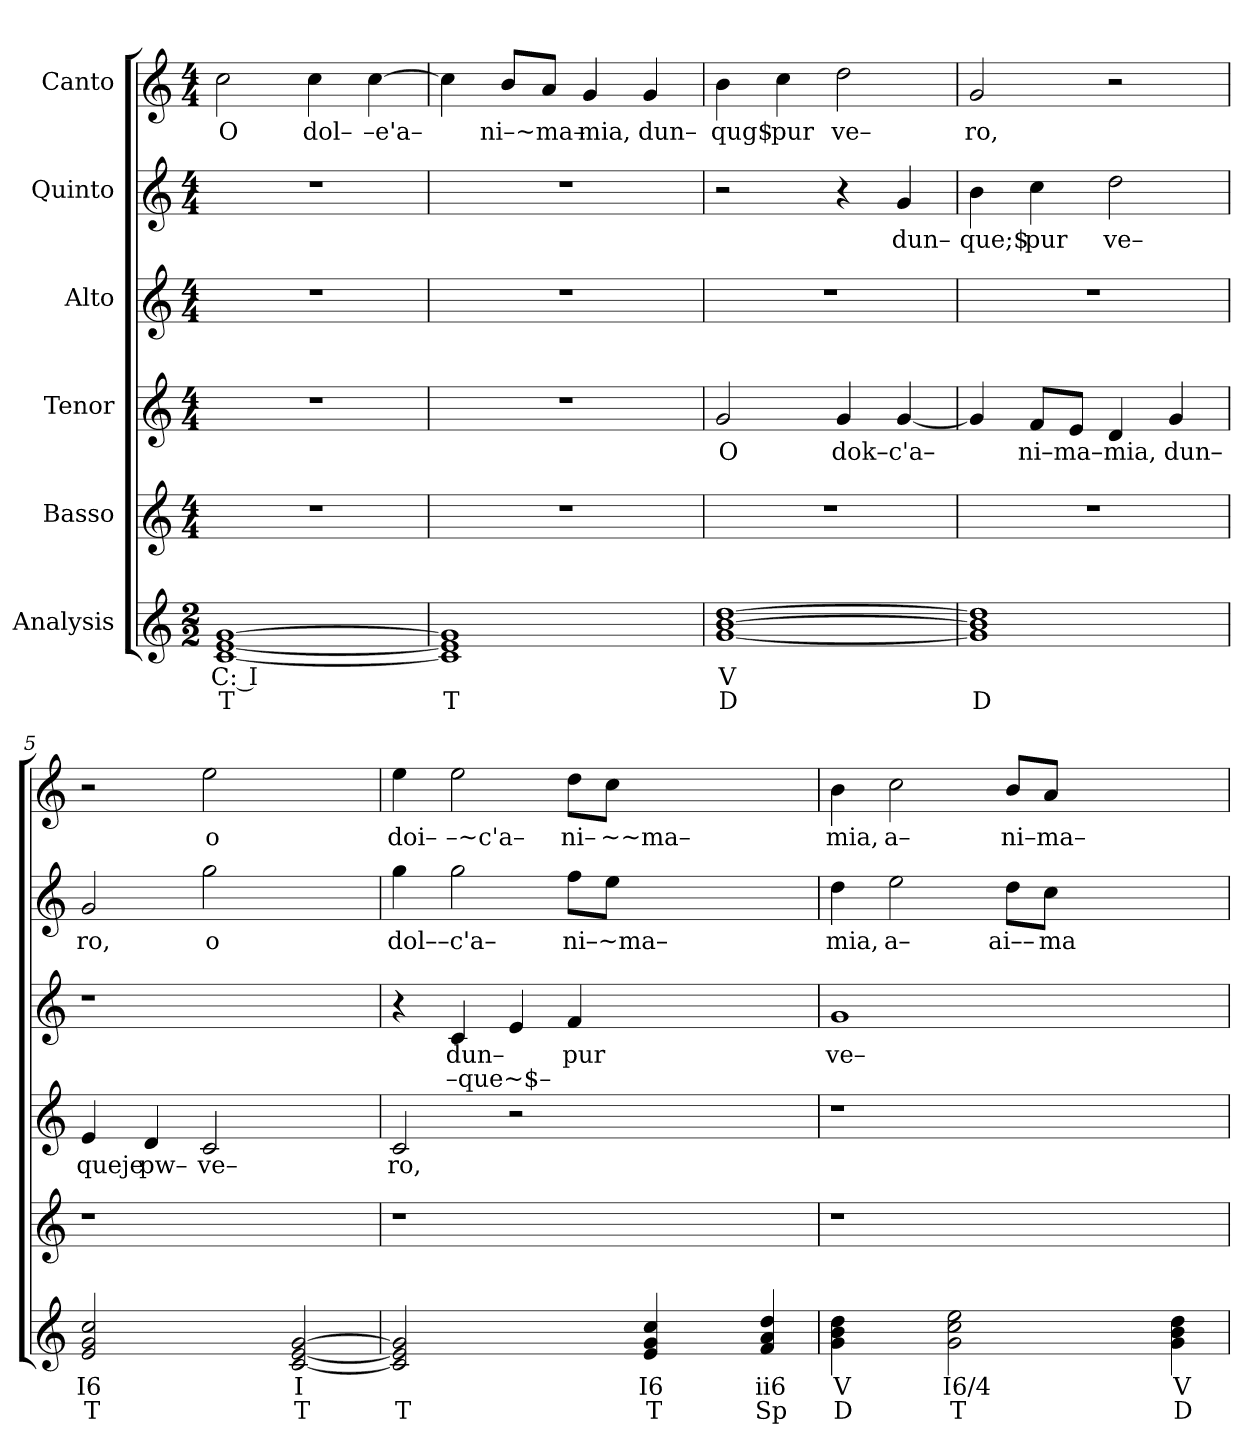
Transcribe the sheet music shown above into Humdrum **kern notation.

**kern	**text	**text	**kern	**kern	**text	**kern	**text	**text	**kern	**text	**kern	**text
*part6	*part6	*part6	*part5	*part4	*part4	*part3	*part3	*part3	*part2	*part2	*part1	*part1
*staff6	*staff6	*staff6	*staff5	*staff4	*staff4	*staff3	*staff3	*staff3	*staff2	*staff2	*staff1	*staff1
*I"Analysis	*	*	*I"Basso	*I"Tenor	*	*I"Alto	*	*	*I"Quinto	*	*I"Canto	*
*	*	*	*clefG2	*clefG2	*	*clefG2	*	*	*clefG2	*	*clefG2	*
*k[]	*	*	*k[]	*k[]	*	*k[]	*	*	*k[]	*	*k[]	*
*M2/2	*	*	*M4/4	*M4/4	*	*M4/4	*	*	*M4/4	*	*M4/4	*
*MM120	*	*	*MM120	*MM120	*	*MM120	*	*	*MM120	*	*MM120	*
=1	=1	=1	=1	=1	=1	=1	=1	=1	=1	=1	=1	=1
!	!	!	!	!	!	!	!	!	!	!	!	!LO:LY:b
[1c [1e [1g	C: I	T	1r	1r	.	1r	.	.	1r	.	2cc\	O
!	!	!	!	!	!	!	!	!	!	!	!	!LO:LY:b
.	.	.	.	.	.	.	.	.	.	.	4cc\	dol–
!	!	!	!	!	!	!	!	!	!	!	!	!LO:LY:b
.	.	.	.	.	.	.	.	.	.	.	[4cc\	–e'a–
=2	=2	=2	=2	=2	=2	=2	=2	=2	=2	=2	=2	=2
1c] 1e] 1g]	.	T	1r	1r	.	1r	.	.	1r	.	4cc\]	.
!	!	!	!	!	!	!	!	!	!	!	!	!LO:LY:b
.	.	.	.	.	.	.	.	.	.	.	8b/L	ni–~ma–
.	.	.	.	.	.	.	.	.	.	.	8a/J	.
!	!	!	!	!	!	!	!	!	!	!	!	!LO:LY:b
.	.	.	.	.	.	.	.	.	.	.	4g/	mia,
!	!	!	!	!	!	!	!	!	!	!	!	!LO:LY:b
.	.	.	.	.	.	.	.	.	.	.	4g/	dun–
=3	=3	=3	=3	=3	=3	=3	=3	=3	=3	=3	=3	=3
!	!	!	!	!	!LO:LY:b	!	!	!	!	!	!	!
!	!	!	!	!	!	!	!	!	!	!	!	!LO:LY:b
[1g [1b [1dd	V	D	1r	2g/	O	1r	.	.	2r	.	4b\	qug$
!	!	!	!	!	!	!	!	!	!	!	!	!LO:LY:b
.	.	.	.	.	.	.	.	.	.	.	4cc\	pur
!	!	!	!	!	!LO:LY:b	!	!	!	!	!	!	!
!	!	!	!	!	!	!	!	!	!	!	!	!LO:LY:b
.	.	.	.	4g/	dok–c'a–	.	.	.	4r	.	2dd\	ve–
!	!	!	!	!	!	!	!	!	!	!LO:LY:b	!	!
.	.	.	.	[4g/	.	.	.	.	4g/	dun–	.	.
=4	=4	=4	=4	=4	=4	=4	=4	=4	=4	=4	=4	=4
!	!	!	!	!	!	!	!	!	!	!LO:LY:b	!	!
!	!	!	!	!	!	!	!	!	!	!	!	!LO:LY:b
1g] 1b] 1dd]	.	D	1r	4g/]	.	1r	.	.	4b\	que;$	2g/	ro,
!	!	!	!	!	!LO:LY:b	!	!	!	!	!	!	!
!	!	!	!	!	!	!	!	!	!	!LO:LY:b	!	!
.	.	.	.	8f/L	ni–ma–	.	.	.	4cc\	pur	.	.
.	.	.	.	8e/J	.	.	.	.	.	.	.	.
!	!	!	!	!	!LO:LY:b	!	!	!	!	!	!	!
!	!	!	!	!	!	!	!	!	!	!LO:LY:b	!	!
.	.	.	.	4d/	mia,	.	.	.	2dd\	ve–	2r	.
!	!	!	!	!	!LO:LY:b	!	!	!	!	!	!	!
.	.	.	.	4g/	dun–	.	.	.	.	.	.	.
=5	=5	=5	=5	=5	=5	=5	=5	=5	=5	=5	=5	=5
!	!	!	!	!	!LO:LY:b	!	!	!	!	!	!	!
!	!	!	!	!	!	!	!	!	!	!LO:LY:b	!	!
2e 2g 2cc	I6	T	1r	4e/	queje	1r	.	.	2g/	ro,	2r	.
!	!	!	!	!	!LO:LY:b	!	!	!	!	!	!	!
.	.	.	.	4d/	pw–	.	.	.	.	.	.	.
!	!	!	!	!	!LO:LY:b	!	!	!	!	!	!	!
!	!	!	!	!	!	!	!	!	!	!LO:LY:b	!	!
!	!	!	!	!	!	!	!	!	!	!	!	!LO:LY:b
2ryy	.	.	.	2c/	ve–	.	.	.	2gg\	o	2ee\	o
[2c [2e [2g	I	T	2ryy	2ryy	.	2ryy	.	.	2ryy	.	2ryy	.
=6	=6	=6	=6	=6	=6	=6	=6	=6	=6	=6	=6	=6
!	!	!	!	!	!LO:LY:b	!	!	!	!	!	!	!
!	!	!	!	!	!	!	!	!	!	!LO:LY:b	!	!
!	!	!	!	!	!	!	!	!	!	!	!	!LO:LY:b
2c] 2e] 2g]	.	T	1r	2c/	ro,	4r	.	.	4gg\	dol––c'a–	4ee\	doi–
!	!	!	!	!	!	!	!LO:LY:b	!LO:LY:b	!	!	!	!
!	!	!	!	!	!	!	!	!	!	!	!	!LO:LY:b
.	.	.	.	.	.	4c/	dun–	–que~$–	2gg\	.	2ee\	–~c'a–
2ryy	.	.	.	2r	.	4e/	.	.	.	.	.	.
!	!	!	!	!	!	!	!LO:LY:b	!	!	!	!	!
!	!	!	!	!	!	!	!	!	!	!LO:LY:b	!	!
!	!	!	!	!	!	!	!	!	!	!	!	!LO:LY:b
.	.	.	.	.	.	4f/	pur	.	8ff\L	ni–~ma–	8dd\L	ni–
!	!	!	!	!	!	!	!	!	!	!	!	!LO:LY:b
.	.	.	.	.	.	.	.	.	8ee\J	.	8cc\J	~~ma–
4e 4g 4cc	I6	T	2.ryy	2.ryy	.	2.ryy	.	.	2.ryy	.	2.ryy	.
4ryy	.	.	.	.	.	.	.	.	.	.	.	.
4f 4a 4dd	ii6	Sp	.	.	.	.	.	.	.	.	.	.
=7	=7	=7	=7	=7	=7	=7	=7	=7	=7	=7	=7	=7
!	!	!	!	!	!	!	!LO:LY:b	!	!	!	!	!
!	!	!	!	!	!	!	!	!	!	!LO:LY:b	!	!
!	!	!	!	!	!	!	!	!	!	!	!	!LO:LY:b
4g 4b 4dd	V	D	1r	1r	.	1g	ve–	.	4dd\	mia,	4b\	mia,
!	!	!	!	!	!	!	!	!	!	!LO:LY:b	!	!
!	!	!	!	!	!	!	!	!	!	!	!	!LO:LY:b
4ryy	.	.	.	.	.	.	.	.	2ee\	a–	2cc\	a–
2g 2cc 2ee	I6/4	T	.	.	.	.	.	.	.	.	.	.
!	!	!	!	!	!	!	!	!	!	!LO:LY:b	!	!
!	!	!	!	!	!	!	!	!	!	!	!	!LO:LY:b
.	.	.	.	.	.	.	.	.	8dd\L	ai––	8b/L	ni–ma–
!	!	!	!	!	!	!	!	!	!	!LO:LY:b	!	!
.	.	.	.	.	.	.	.	.	8cc\J	ma	8a/J	.
2ryy	.	.	2.ryy	2.ryy	.	2.ryy	.	.	2.ryy	.	2.ryy	.
4g 4b 4dd	V	D	.	.	.	.	.	.	.	.	.	.
=	=	=	=	=	=	=	=	=	=	=	=	=
*-	*-	*-	*-	*-	*-	*-	*-	*-	*-	*-	*-	*-
